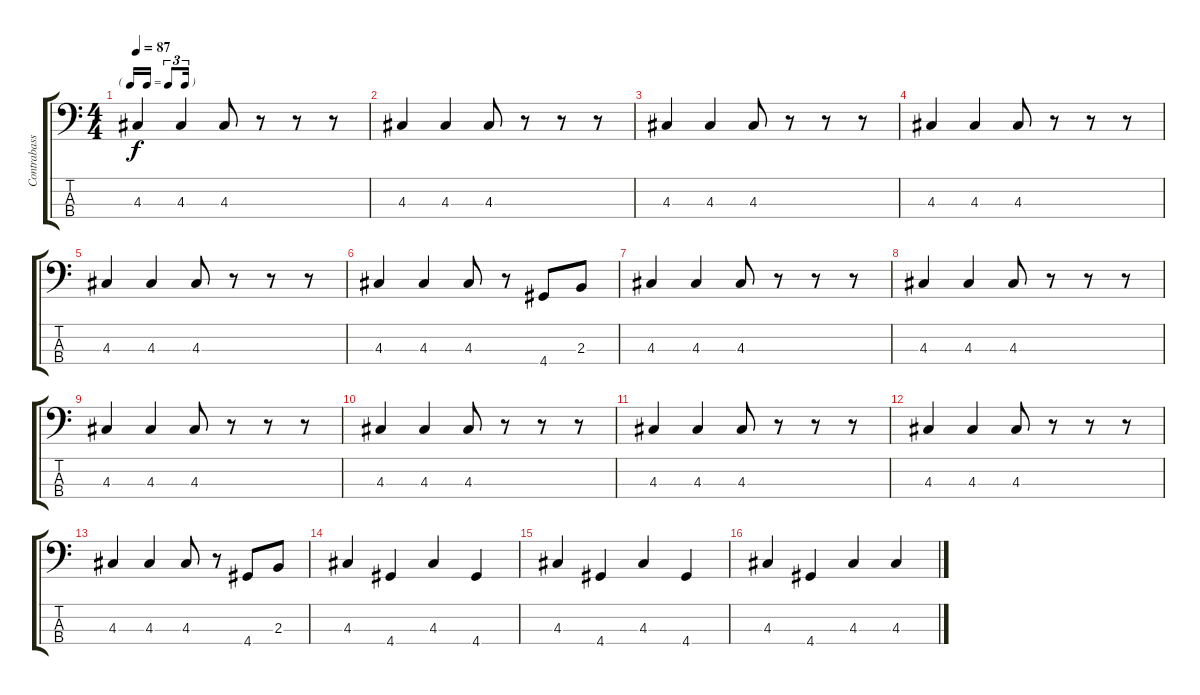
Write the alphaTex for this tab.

\track ("Contrabass" "Contrabass") {instrument acousticbass}
\staff {score tabs}
\tuning (G2 D2 A1 E1) {hide}
\ts (4 4)
\tf triplet16th
\tempo 87
\clef f4
\ks c
4.3.4{dy f} 4.3.4 4.3.8 r.8 r.8 r.8 |
4.3.4 4.3.4 4.3.8 r.8 r.8 r.8 |
4.3.4 4.3.4 4.3.8 r.8 r.8 r.8 |
4.3.4 4.3.4 4.3.8 r.8 r.8 r.8 |
4.3.4 4.3.4 4.3.8 r.8 r.8 r.8 |
4.3.4 4.3.4 4.3.8 r.8 4.4.8 2.3.8 |
4.3.4 4.3.4 4.3.8 r.8 r.8 r.8 |
4.3.4 4.3.4 4.3.8 r.8 r.8 r.8 |
4.3.4 4.3.4 4.3.8 r.8 r.8 r.8 |
4.3.4 4.3.4 4.3.8 r.8 r.8 r.8 |
4.3.4 4.3.4 4.3.8 r.8 r.8 r.8 |
4.3.4 4.3.4 4.3.8 r.8 r.8 r.8 |
4.3.4 4.3.4 4.3.8 r.8 4.4.8 2.3.8 |
4.3.4 4.4.4 4.3.4 4.4.4 |
4.3.4 4.4.4 4.3.4 4.4.4 |
4.3.4 4.4.4 4.3.4 4.3{ss}.4
